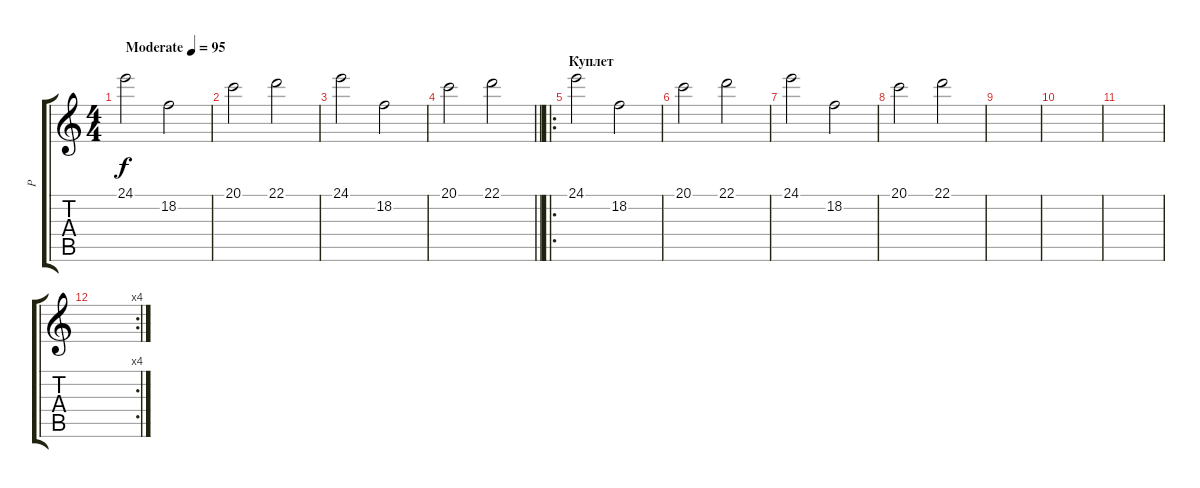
\track ("P" "P") {instrument electricgrandpiano}
\staff {score tabs}
\tuning (E4 B3 G3 D3 A2 E2) {hide}
\ts (4 4)
\tempo (95 "Moderate")
\clef g2
\ks c
24.1.2{dy f instrument electricgrandpiano} 18.2.2 |
20.1.2 22.1.2 |
24.1.2 18.2.2 |
\barLineRight lightlight
20.1.2 22.1.2 |
\ro
\section ("" "Куплет ")
24.1.2 18.2.2 |
20.1.2 22.1.2 |
24.1.2 18.2.2 |
20.1.2 22.1.2 |
|
|
|
\rc 4
